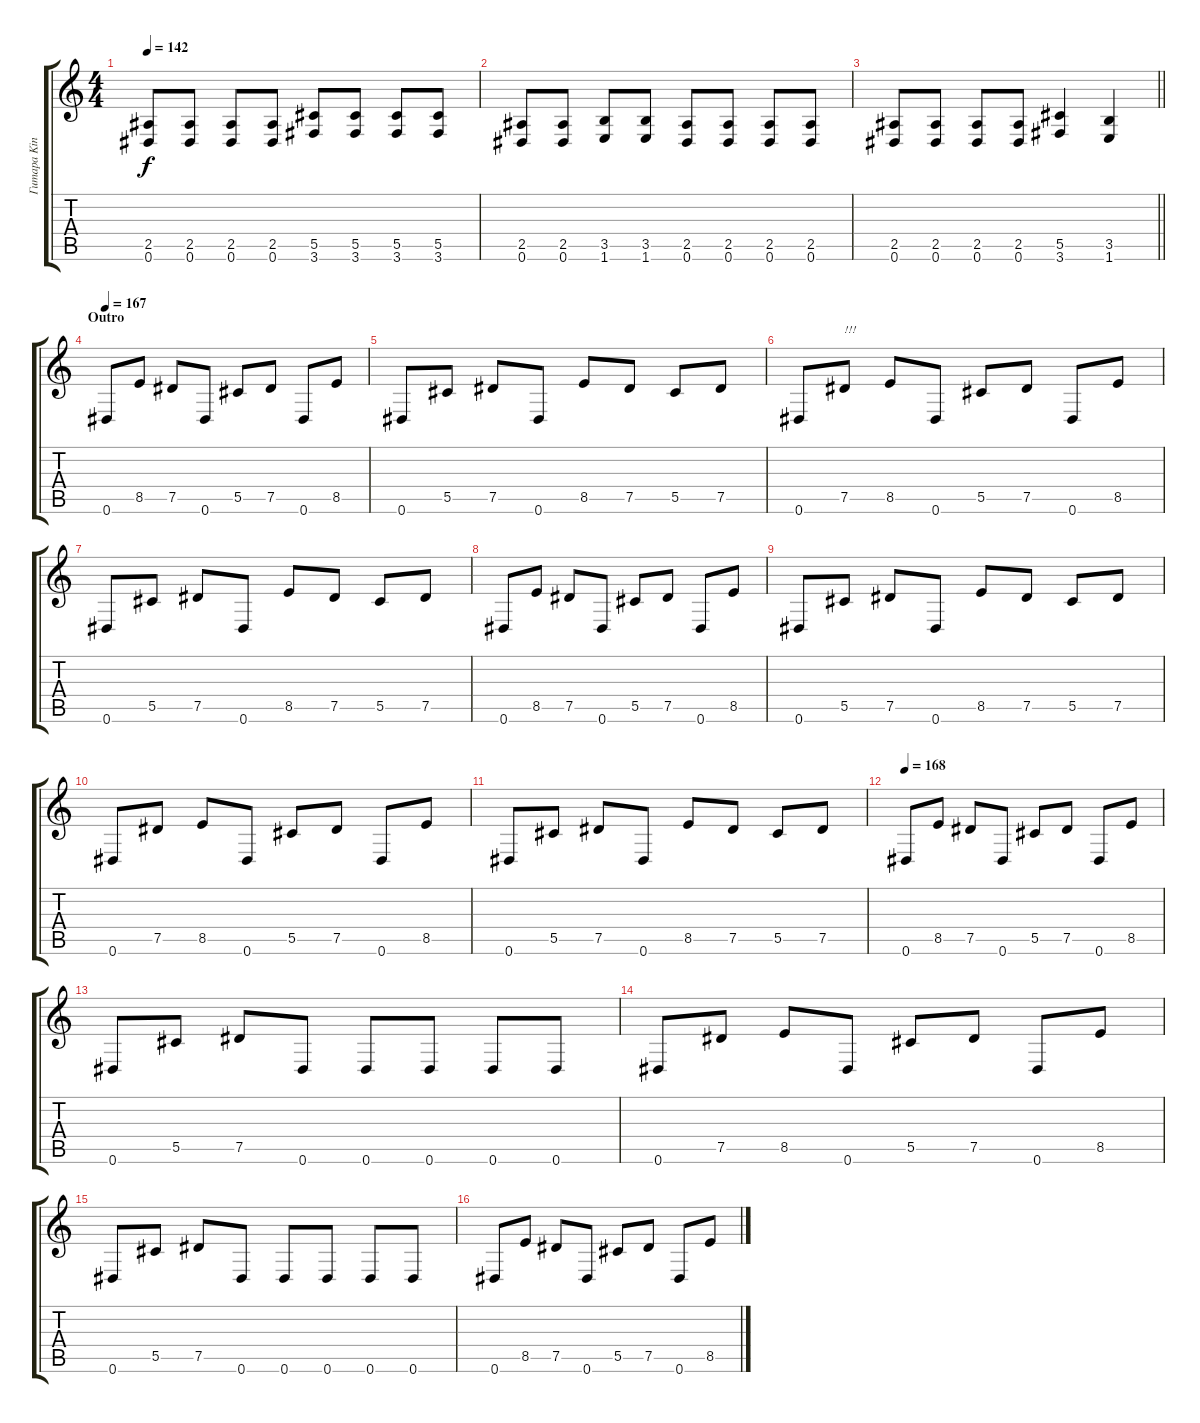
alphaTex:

\track ("Гитара King" "Гитара Kin") {instrument distortionguitar}
\staff {score tabs}
\tuning (Eb4 Bb3 Gb3 Db3 Ab2 Eb2) {hide}
\ts (4 4)
\tempo 142
\clef g2
\ks c
(2.5 0.6).8{dy f} (2.5 0.6).8 (2.5 0.6).8 (2.5 0.6).8 (5.5 3.6).8 (5.5 3.6).8 (5.5 3.6).8 (5.5 3.6).8 |
(2.5 0.6).8 (2.5 0.6).8 (3.5 1.6).8 (3.5 1.6).8 (2.5 0.6).8 (2.5 0.6).8 (2.5 0.6).8 (2.5 0.6).8 |
\barLineRight lightlight
(2.5 0.6).8 (2.5 0.6).8 (2.5 0.6).8 (2.5 0.6).8 (5.5 3.6).4 (3.5 1.6).4 |
\section ("" "Outro")
\tempo 167
0.6.8 8.5.8 7.5.8 0.6.8 5.5.8 7.5.8 0.6.8 8.5.8 |
0.6.8 5.5.8 7.5.8 0.6.8 8.5.8 7.5.8 5.5.8 7.5.8 |
0.6.8 7.5.8{txt "!!!"} 8.5.8 0.6.8 5.5.8 7.5.8 0.6.8 8.5.8 |
0.6.8 5.5.8 7.5.8 0.6.8 8.5.8 7.5.8 5.5.8 7.5.8 |
0.6.8 8.5.8 7.5.8 0.6.8 5.5.8 7.5.8 0.6.8 8.5.8 |
0.6.8 5.5.8 7.5.8 0.6.8 8.5.8 7.5.8 5.5.8 7.5.8 |
0.6.8 7.5.8 8.5.8 0.6.8 5.5.8 7.5.8 0.6.8 8.5.8 |
0.6.8 5.5.8 7.5.8 0.6.8 8.5.8 7.5.8 5.5.8 7.5.8 |
\tempo 168
0.6.8 8.5.8 7.5.8 0.6.8 5.5.8 7.5.8 0.6.8 8.5.8 |
0.6.8 5.5.8 7.5.8 0.6.8 0.6.8 0.6.8 0.6.8 0.6.8 |
0.6.8 7.5.8 8.5.8 0.6.8 5.5.8 7.5.8 0.6.8 8.5.8 |
0.6.8 5.5.8 7.5.8 0.6.8 0.6.8 0.6.8 0.6.8 0.6.8 |
0.6.8 8.5.8 7.5.8 0.6.8 5.5.8 7.5.8 0.6.8 8.5.8
